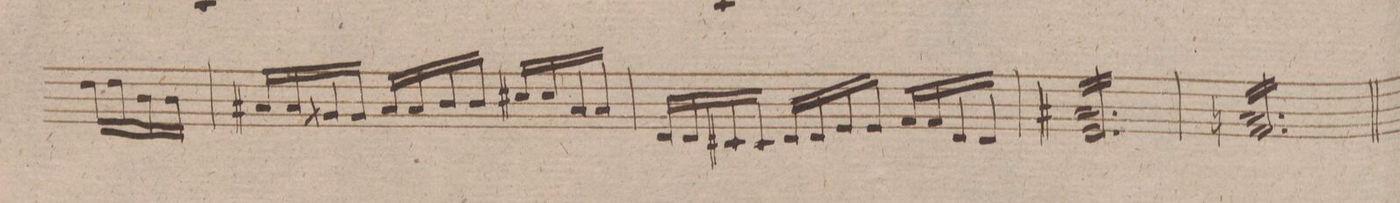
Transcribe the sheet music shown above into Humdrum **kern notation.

**kern	**dynam
*I"Violino 2do	*
*clefG2	*
*k[f#]	*
*M3/4	*
16dd\LL	.
16dd\	.
16b\	.
16b\JJ	.
=47	=47
16a#X/LL	.
16a#/	.
16g##X/	.
16g##/JJ	.
16a#/LL	.
16a#/	.
16b\	.
16b\JJ	.
16cc#XLL/	.
16cc#\	.
16a#/	.
16a#/JJ	.
=48	=48
16d/LL	.
16d/	.
16c#X/	.
16c#/JJ	.
16d/LL	.
16d/	.
16e/	.
16e/JJ	.
16f#/LL	.
16f#/	.
16d/	.
16d/JJ	.
=49	=49
*tremolo	*
16a#X/LL 16e/	.
16a#/ 16e/	.
16a#/ 16e/	.
16a#/ 16e/	.
16a#/ 16e/	.
16a#/ 16e/	.
16a#/ 16e/	.
16a#/ 16e/	.
16a#/ 16e/	.
16a#/ 16e/	.
16a#/ 16e/	.
16a#/JJ 16e/	.
=50	=50
16an/LL 16f#/	.
16a/ 16f#/	.
16a/ 16f#/	.
16a/ 16f#/	.
16a/ 16f#/	.
16a/ 16f#/	.
16a/ 16f#/	.
16a/ 16f#/	.
16a/ 16f#/	.
16a/ 16f#/	.
16a/ 16f#/	.
16a/JJ 16f#/	.
=51	=51
*-	*-
